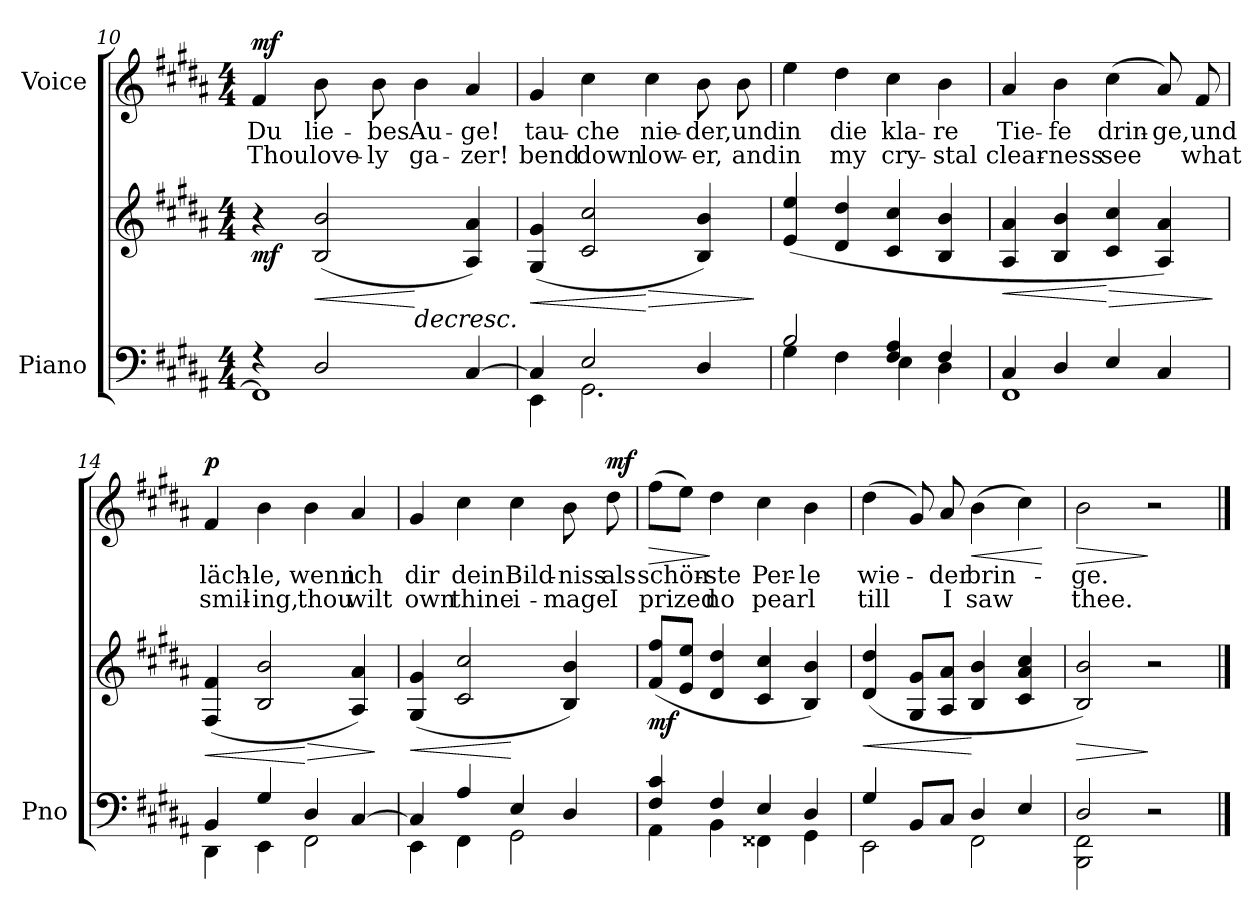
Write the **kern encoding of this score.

**kern	**kern	**dynam	**kern	**text	**text	**dynam
*part2	*part2	*part2	*part1	*part1	*part1	*part1
*staff3	*staff2	*staff2/3	*staff1	*staff1	*staff1	*staff1
*I"Piano	*	*	*I"Voice	*	*	*
*I'Pno	*	*	*	*	*	*
*clefF4	*clefG2	*	*clefG2	*	*	*
*k[f#c#g#d#a#]	*k[f#c#g#d#a#]	*	*k[f#c#g#d#a#]	*	*	*
*M4/4	*M4/4	*	*M4/4	*	*	*
=10	=10	=10	=10	=10	=10	=10
*^	*^	*	*	*	*	*
!	!	!	!	!LO:DY:b	!	!LO:LY:b	!LO:LY:b	!LO:DY:b
4r	1FF#]	4r	2ryy	mf	4f#/	Du	Thou	mf
!	!	!	!	!LO:HP:b	!	!LO:LY:b	!LO:LY:b	!
2D#/	.	(2B/ 2b/	.	<	8b\	lie-	love-	.
!	!	!	!	!	!	!LO:LY:b	!LO:LY:b	!
.	.	.	.	.	8b\	-bes	-ly	.
!	!	!	!	!LO:HP:n=1:b	!	!LO:LY:b	!LO:LY:b	!
.	.	.	2ryy	[ >	4b\	Au-	ga-	.
!	!	!	!	!	!	!LO:LY:b	!LO:LY:b	!
[4C#/	.	4A#/ 4a#/)	.	.	4a#/	-ge!	-zer!	.
=11	=11	=11	=11	=11	=11	=11	=11	=11
!	!	!	!	!LO:HP:b	!	!LO:LY:b	!LO:LY:b	!
4C#/]	4EE\	(4G#/ 4g#/	2ryy	<	4g#/	tau-	bend	.
!	!	!	!	!	!	!LO:LY:b	!LO:LY:b	!
2E/	2.GG#\	2c#/ 2cc#/	.	.	4cc#\	-che	down	.
!	!	!	!	!LO:HP:n=1:b	!	!LO:LY:b	!LO:LY:b	!
.	.	.	2ryy	[ >	4cc#\	nie-	low-	.
!	!	!	!	!	!	!LO:LY:b	!LO:LY:b	!
4D#/	.	4B/ 4b/)	.	.	8b\	-der,	-er,	.
!	!	!	!	!	!	!LO:LY:b	!LO:LY:b	!
.	.	.	.	.	8b\	und	and	.
*v	*v	*	*	*	*	*	*	*
*	*v	*v	*	*	*	*	*
.	.	]	.	.	.	.
=12	=12	=12	=12	=12	=12	=12
*^	*	*	*	*	*	*
!	!	!	!	!	!LO:LY:b	!LO:LY:b	!
2B/	4G#\	(4e/ 4ee/	.	4ee\	in	in	.
!	!	!	!	!	!LO:LY:b	!LO:LY:b	!
.	4F#\	4d#/ 4dd#/	.	4dd#\	die	my	.
!	!	!	!	!	!LO:LY:b	!LO:LY:b	!
4F#/ 4A#/	4E\	4c#/ 4cc#/	.	4cc#\	kla-	cry-	.
!	!	!	!	!	!LO:LY:b	!LO:LY:b	!
4F#/	4D#\	4B/ 4b/	.	4b\	-re	-stal	.
=13	=13	=13	=13	=13	=13	=13	=13
!	!	!	!LO:HP:b	!	!LO:LY:b	!LO:LY:b	!
4C#/	1FF#	4A#/ 4a#/	<	4a#/	Tie-	clear-	.
!	!	!	!	!	!LO:LY:b	!LO:LY:b	!
4D#/	.	4B/ 4b/	.	4b\	-fe	-ness	.
!	!	!	!LO:HP:n=1:b	!	!LO:LY:b	!LO:LY:b	!
4E/	.	4c#/ 4cc#/	[ >	(4cc#\	drin-	see	.
!	!	!	!	!	!LO:LY:b	!	!
4C#/	.	4A#/ 4a#/)	.	8a#/)	-ge,	.	.
!	!	!	!	!	!LO:LY:b	!LO:LY:b	!
.	.	.	.	8f#/	und	what	.
*v	*v	*	*	*	*	*	*
.	.	]	.	.	.	.
!!LO:PB:g=z
=14	=14	=14	=14	=14	=14	=14
*^	*	*	*	*	*	*
!	!	!	!LO:HP:b	!	!LO:LY:b	!LO:LY:b	!LO:DY:b
*	*	*^	*	*	*	*	*
4BB/	4DD#\	(4F#/ 4f#/	2ryy	<	4f#/	läch-	smil-	p
!	!	!	!	!	!	!LO:LY:b	!LO:LY:b	!
4G#/	4EE\	2B/ 2b/	.	.	4b\	-le,	-ing,	.
!	!	!	!	!LO:HP:n=1:b	!	!LO:LY:b	!LO:LY:b	!
4D#/	2FF#\	.	2ryy	[ >	4b\	wenn	thou	.
!	!	!	!	!	!	!LO:LY:b	!LO:LY:b	!
[4C#/	.	4A#/ 4a#/)	.	.	4a#/	ich	wilt	.
*v	*v	*	*	*	*	*	*	*
*	*v	*v	*	*	*	*	*
.	.	]	.	.	.	.
=15	=15	=15	=15	=15	=15	=15
*^	*	*	*	*	*	*
!	!	!	!LO:HP:b	!	!LO:LY:b	!LO:LY:b	!
*	*	*^	*	*	*	*	*
4C#/]	4EE\	(4G#/ 4g#/	2ryy	<	4g#/	dir	own	.
!	!	!	!	!	!	!LO:LY:b	!LO:LY:b	!
4A#/	4FF#\	2c#/ 2cc#/	.	.	4cc#\	dein	thine	.
!	!	!	!	!	!	!LO:LY:b	!LO:LY:b	!
4E/	2GG#\	.	2ryy	[	4cc#\	Bild-	i-	.
!	!	!	!	!	!	!LO:LY:b	!LO:LY:b	!
4D#/	.	4B/ 4b/)	.	.	8b\	-niss	-mage	.
!	!	!	!	!	!	!LO:LY:b	!LO:LY:b	!LO:DY:b
.	.	.	.	.	8dd#\	als	I	mf
*v	*v	*	*	*	*	*	*	*
*	*v	*v	*	*	*	*	*
.	.	]	.	.	.	.
=16	=16	=16	=16	=16	=16	=16
*^	*	*	*	*	*	*
!	!	!	!LO:DY:b	!	!LO:LY:b	!LO:LY:b	!LO:HP:b
4F#/ 4c#/	4AA#\	(8f#/ 8ff#/L	mf	(8ff#\L	schön-	prized	>
.	.	8e/ 8ee/J	.	8ee\J)	.	.	.
!	!	!	!	!	!LO:LY:b	!LO:LY:b	!
4F#/	4BB\	4d#/ 4dd#/	.	4dd#\	ste	no	]
!	!	!	!	!	!LO:LY:b	!LO:LY:b	!
4E/	4FF##X\	4c#/ 4cc#/	.	4cc#\	Per-	pearl	.
!	!	!	!	!	!LO:LY:b	!	!
4D#/	4GG#\	4B/ 4b/)	.	4b\	-le	.	.
=17	=17	=17	=17	=17	=17	=17	=17
!	!	!	!LO:HP:b	!	!LO:LY:b	!LO:LY:b	!
4G#/	2EE\	(4d#/ 4dd#/	<	(4dd#\	wie-	till	.
8BB/L	.	8G#/ 8g#/L	.	8g#/)	.	.	.
!	!	!	!	!	!LO:LY:b	!LO:LY:b	!
8C#/J	.	8A#/ 8a#/J	.	8a#/	-der	I	.
!	!	!	!	!	!LO:LY:b	!LO:LY:b	!LO:HP:b
4D#/	2FF#\	4B/ 4b/	[	(4b\	brin-	saw	<
4E/	.	4c#/ 4a#/ 4cc#/	.	4cc#\)	.	.	.
*v	*v	*	*	*	*	*	*
.	.	.	.	.	.	[
=18	=18	=18	=18	=18	=18	=18
*^	*	*	*	*	*	*
!	!	!	!LO:HP:b	!	!LO:LY:b	!LO:LY:b	!LO:HP:b
2D#/	2BBB\ 2FF#\	2B/ 2b/)	>	2b\	-ge.	thee.	>
2r	2ryy	2r	]	2r	.	.	]
*v	*v	*	*	*	*	*	*
==	==	==	==	==	==	==
*-	*-	*-	*-	*-	*-	*-
